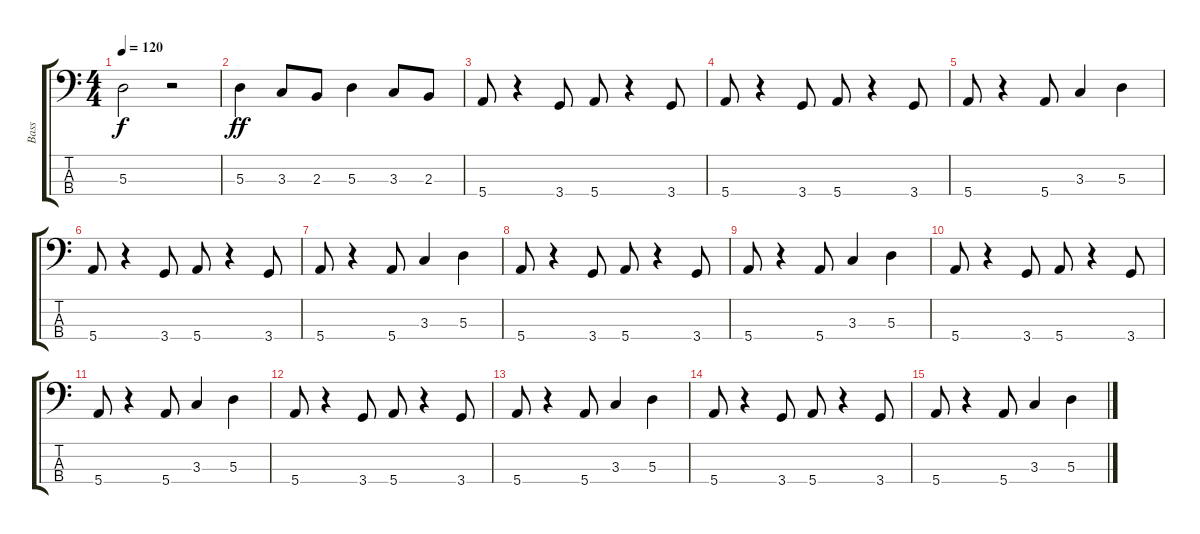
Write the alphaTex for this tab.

\track ("Bass" "Bass") {instrument electricbasspick}
\staff {score tabs}
\tuning (G2 D2 A1 E1) {hide}
\ts (4 4)
\tempo 120
\clef f4
\ks c
5.3{t}.2{dy f} r.2 |
5.3.4{dy ff} 3.3.8 2.3.8 5.3.4 3.3.8 2.3.8 |
5.4.8 r.4 3.4.8 5.4.8 r.4 3.4.8 |
5.4.8 r.4 3.4.8 5.4.8 r.4 3.4.8 |
5.4.8 r.4 5.4.8 3.3.4 5.3.4 |
5.4.8 r.4 3.4.8 5.4.8 r.4 3.4.8 |
5.4.8 r.4 5.4.8 3.3.4 5.3.4 |
5.4.8 r.4 3.4.8 5.4.8 r.4 3.4.8 |
5.4.8 r.4 5.4.8 3.3.4 5.3.4 |
5.4.8 r.4 3.4.8 5.4.8 r.4 3.4.8 |
5.4.8 r.4 5.4.8 3.3.4 5.3.4 |
5.4.8 r.4 3.4.8 5.4.8 r.4 3.4.8 |
5.4.8 r.4 5.4.8 3.3.4 5.3.4 |
5.4.8{volume 9} r.4 3.4.8 5.4.8 r.4 3.4.8 |
5.4.8{volume 5} r.4 5.4.8 3.3.4 5.3.4
